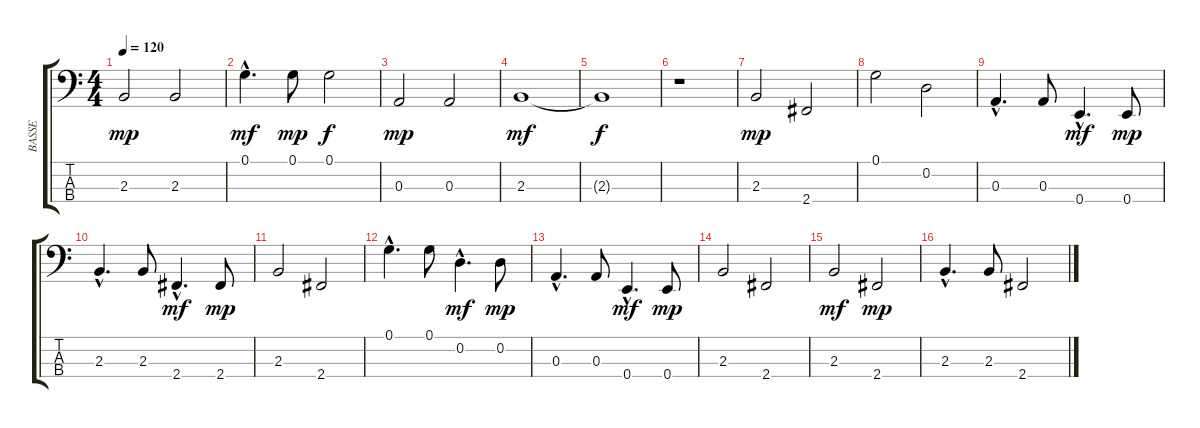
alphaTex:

\track ("BASSE" "BASSE") {instrument fretlessbass}
\staff {score tabs}
\tuning (G2 D2 A1 E1) {hide}
\ts (4 4)
\tempo 120
\clef f4
\ks c
2.3.2{dy mp} 2.3.2 |
0.1{hac}.4{d dy mf} 0.1.8{dy mp} 0.1.2{dy f} |
0.3.2{dy mp} 0.3.2 |
2.3.1{dy mf} |
2.3{t}.1{dy f} |
r.1 |
2.3.2{dy mp} 2.4.2 |
0.1.2 0.2.2 |
0.3{hac}.4{d} 0.3.8 0.4{hac}.4{d dy mf} 0.4.8{dy mp} |
2.3{hac}.4{d} 2.3.8 2.4{hac}.4{d dy mf} 2.4.8{dy mp} |
2.3.2 2.4.2 |
0.1{hac}.4{d} 0.1.8 0.2{hac}.4{d dy mf} 0.2.8{dy mp} |
0.3{hac}.4{d} 0.3.8 0.4{hac}.4{d dy mf} 0.4.8{dy mp} |
2.3.2 2.4.2 |
2.3.2{dy mf} 2.4.2{dy mp} |
2.3{hac}.4{d} 2.3.8 2.4.2
